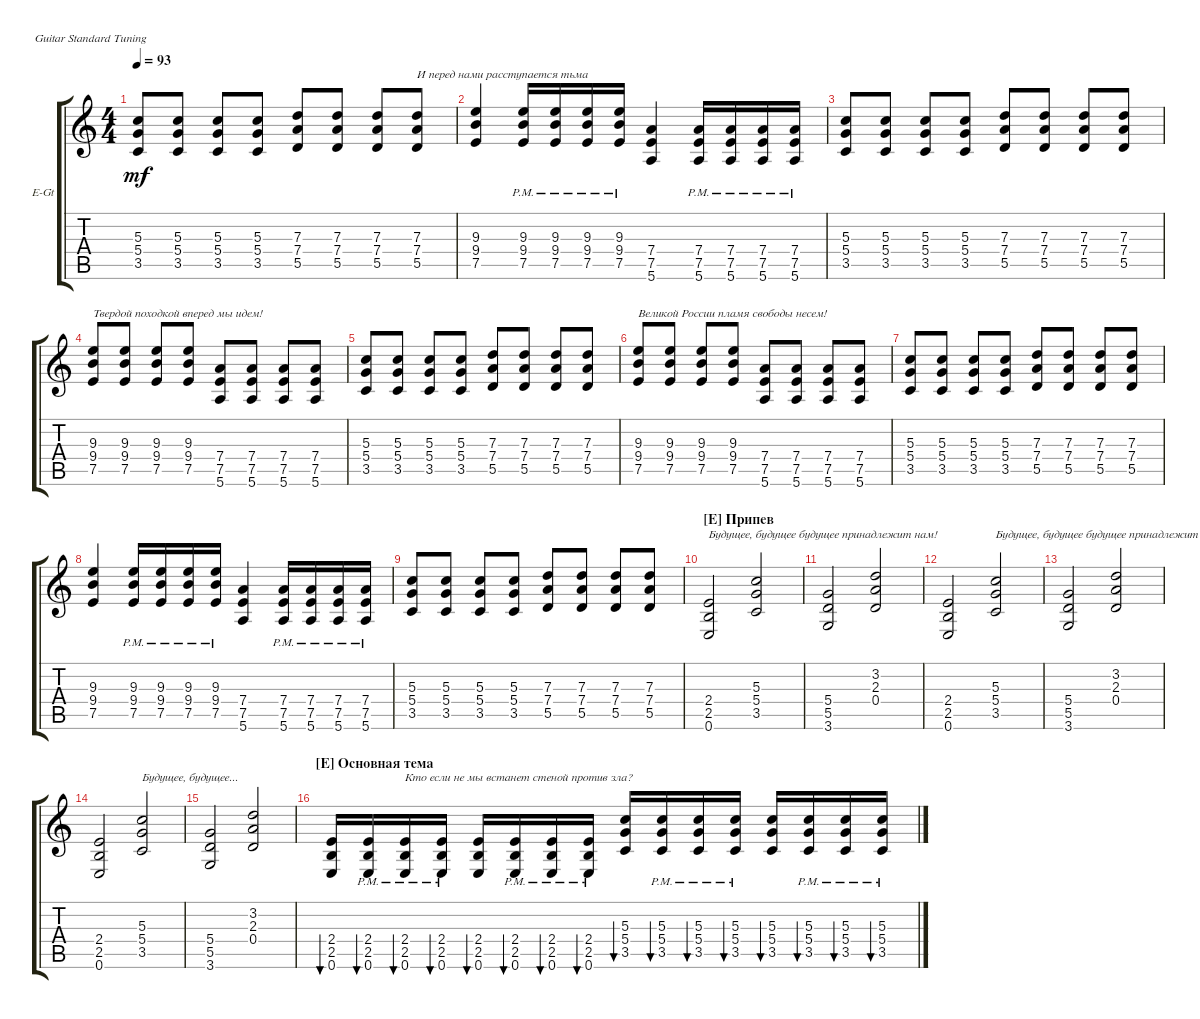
\bracketExtendMode groupsimilarinstruments
\firstSystemTrackNameOrientation horizontal
\otherSystemsTrackNameOrientation horizontal
\track ("Electric Guitar 2" "E-Gt") {mute instrument distortionguitar}
\staff {score tabs}
\tuning (E4 B3 G3 D3 A2 E2)
\ts (4 4)
\tempo 93
\clef g2
\ks c
(3.5 5.4 5.3).8{dy mf} (3.5 5.3 5.4).8 (3.5 5.4 5.3).8 (3.5 5.3 5.4).8 (5.5 7.4 7.3).8 (5.5 7.3 7.4).8 (5.5 7.4 7.3).8 (5.5 7.3 7.4).8{txt "И перед нами расступается тьма"} |
(7.5 9.4 9.3).4 (7.5{pm} 9.3{pm} 9.4{pm}).16 (7.5{pm} 9.4{pm} 9.3{pm}).16 (7.5{pm} 9.3{pm} 9.4{pm}).16 (7.5{pm} 9.4{pm} 9.3{pm}).16 (5.6 7.4 7.5).4 (5.6{pm} 7.5{pm} 7.4{pm}).16 (5.6{pm} 7.4{pm} 7.5{pm}).16 (5.6{pm} 7.5{pm} 7.4{pm}).16 (5.6{pm} 7.4{pm} 7.5{pm}).16 |
(3.5 5.4 5.3).8 (3.5 5.3 5.4).8 (3.5 5.4 5.3).8 (3.5 5.3 5.4).8 (5.5 7.4 7.3).8 (5.5 7.3 7.4).8 (5.5 7.4 7.3).8 (5.5 7.3 7.4).8 |
(7.5 9.4 9.3).8{txt "Твердой походкой вперед мы идем!"} (7.5 9.3 9.4).8 (7.5 9.4 9.3).8 (7.5 9.3 9.4).8 (5.6 7.4 7.5).8 (5.6 7.5 7.4).8 (5.6 7.4 7.5).8 (5.6 7.5 7.4).8 |
(3.5 5.4 5.3).8 (3.5 5.3 5.4).8 (3.5 5.4 5.3).8 (3.5 5.3 5.4).8 (5.5 7.4 7.3).8 (5.5 7.3 7.4).8 (5.5 7.4 7.3).8 (5.5 7.3 7.4).8 |
(7.5 9.4 9.3).8{txt "Великой России пламя свободы несем!"} (7.5 9.3 9.4).8 (7.5 9.4 9.3).8 (7.5 9.3 9.4).8 (5.6 7.4 7.5).8 (5.6 7.5 7.4).8 (5.6 7.4 7.5).8 (5.6 7.5 7.4).8 |
(3.5 5.4 5.3).8 (3.5 5.3 5.4).8 (3.5 5.4 5.3).8 (3.5 5.3 5.4).8 (5.5 7.4 7.3).8 (5.5 7.3 7.4).8 (5.5 7.4 7.3).8 (5.5 7.3 7.4).8 |
(7.5 9.4 9.3).4 (7.5{pm} 9.3{pm} 9.4{pm}).16 (7.5{pm} 9.4{pm} 9.3{pm}).16 (7.5{pm} 9.3{pm} 9.4{pm}).16 (7.5{pm} 9.4{pm} 9.3{pm}).16 (5.6 7.4 7.5).4 (5.6{pm} 7.5{pm} 7.4{pm}).16 (5.6{pm} 7.4{pm} 7.5{pm}).16 (5.6{pm} 7.5{pm} 7.4{pm}).16 (5.6{pm} 7.4{pm} 7.5{pm}).16 |
(3.5 5.4 5.3).8 (3.5 5.3 5.4).8 (3.5 5.4 5.3).8 (3.5 5.3 5.4).8 (5.5 7.4 7.3).8 (5.5 7.3 7.4).8 (5.5 7.4 7.3).8 (5.5 7.3 7.4).8 |
\section ("E" "Припев")
(2.4 2.5 0.6).2{txt "Будущее, будущее будущее принадлежит нам!"} (3.5 5.4 5.3).2 |
(3.6 5.5 5.4).2 (0.4 2.3 3.2).2 |
(2.4 2.5 0.6).2 (3.5 5.4 5.3).2{txt "Будущее, будущее будущее принадлежит нам!"} |
(3.6 5.5 5.4).2 (0.4 2.3 3.2).2 |
(2.4 2.5 0.6).2 (3.5 5.4 5.3).2{txt "Будущее, будущее..."} |
(3.6 5.5 5.4).2 (0.4 2.3 3.2).2 |
\section ("E" "Основная тема")
(0.6 2.5 2.4).16{bu 120} (0.6{pm} 2.4{pm} 2.5{pm}).16{bu 120} (0.6{pm} 2.5{pm} 2.4{pm}).16{bu 120 txt "Кто если не мы встанет стеной против зла?"} (0.6 2.4{pm} 2.5).16{bu 120} (0.6 2.5 2.4).16{bu 120} (0.6{pm} 2.4{pm} 2.5{pm}).16{bu 120} (0.6 2.5{pm} 2.4).16{bu 120} (0.6 2.4 2.5{pm}).16{bu 120} (3.5 5.4 5.3).16{bu 120} (3.5{pm} 5.3{pm} 5.4{pm}).16{bu 120} (3.5{pm} 5.4{pm} 5.3{pm}).16{bu 120} (3.5{pm} 5.3 5.4).16{bu 120} (3.5 5.4 5.3).16{bu 120} (3.5{pm} 5.3{pm} 5.4{pm}).16{bu 120} (3.5{pm} 5.4 5.3).16{bu 120} (3.5{pm} 5.3 5.4).16{bu 120}
